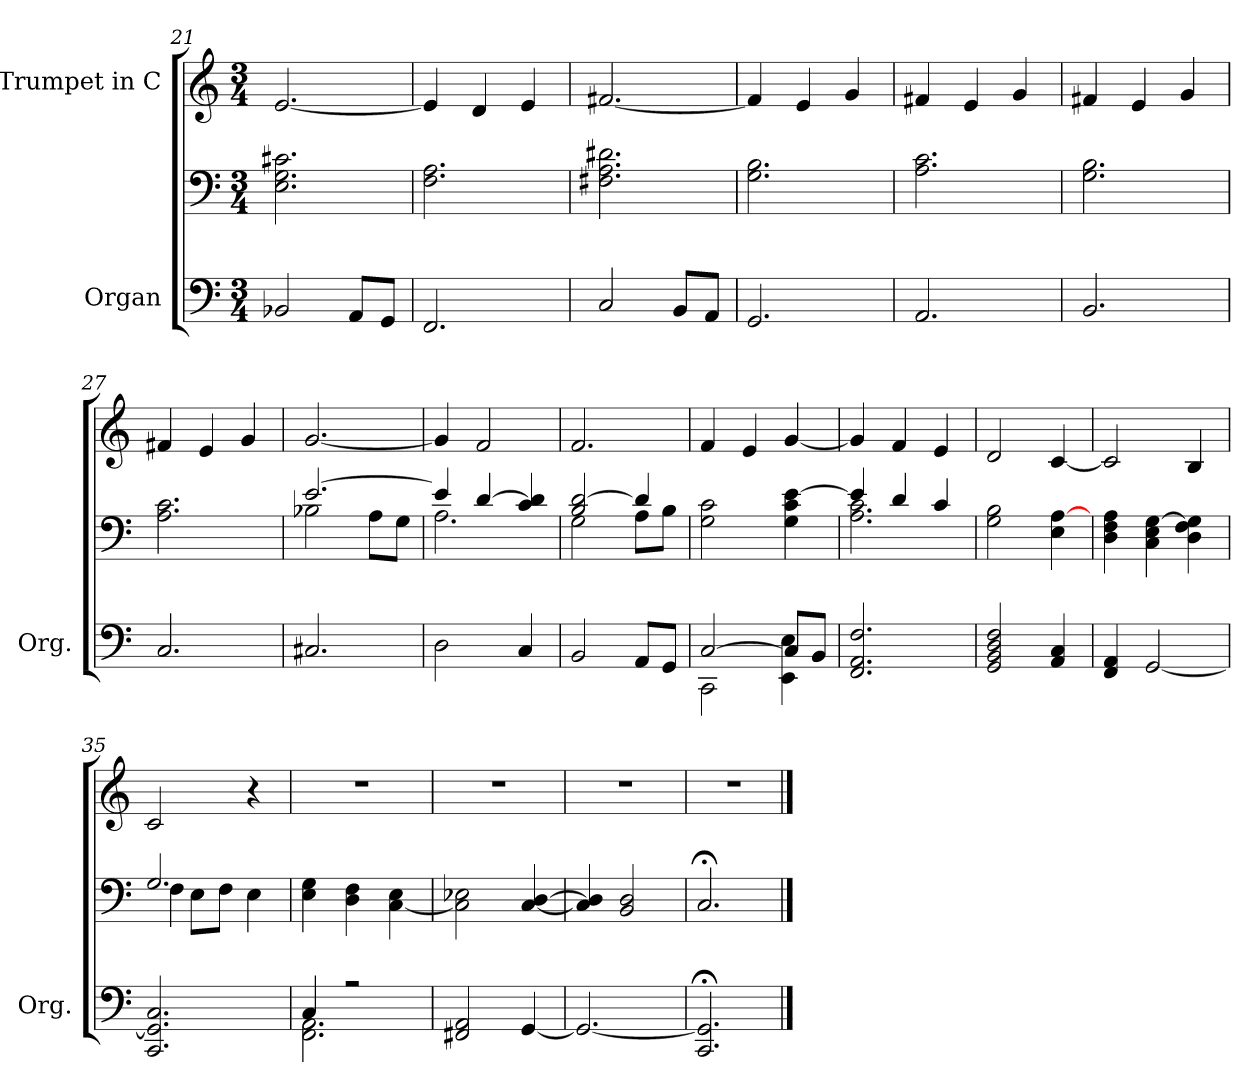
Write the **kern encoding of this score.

**kern	**kern	**kern
*part2	*part2	*part1
*staff3	*staff2	*staff1
*I"Organ	*	*I"Trumpet in C
*I'Org.	*	*
!!LO:PB:g=z
*clefF4	*clefF4	*clefG2
*k[]	*k[]	*k[]
*C:	*C:	*C:
*M3/4	*M3/4	*M3/4
=21	=21	=21
2BB-X/	2.E\ 2.G\ 2.c#X\	[2.e/
8AA/L	.	.
8GG/J	.	.
=22	=22	=22
2.FF/	2.F\ 2.A\	4e/]
.	.	4d/
.	.	4e/
=23	=23	=23
2C/	2.F#X\ 2.A\ 2.d#X\	[2.f#X/
8BB/L	.	.
8AA/J	.	.
=24	=24	=24
2.GG/	2.G\ 2.B\	4f#/]
.	.	4e/
.	.	4g/
=25	=25	=25
2.AA/	2.A\ 2.c\	4f#X/
.	.	4e/
.	.	4g/
=26	=26	=26
2.BB/	2.G\ 2.B\	4f#X/
.	.	4e/
.	.	4g/
=27	=27	=27
2.C/	2.A\ 2.c\	4f#X/
.	.	4e/
.	.	4g/
!!LO:LB:g=z
=28	=28	=28
*	*^	*
2.C#X/	[>2.e/	2B-X\	[2.g/
.	.	8A\L	.
.	.	8G\J	.
=29	=29	=29	=29
2D\	4e/]	2.A\	4g/]
.	[>4d/	.	2f/
4C/	4c/ 4d/]	.	.
=30	=30	=30	=30
2BB/	2B/ [>2d/	2G\	2.f/
8AA/L	4d/]	8A\L	.
8GG/J	.	8B\J	.
*	*v	*v	*
=31	=31	=31
*^	*	*
[>2C/	2CC\	2G\ 2c\	4f/
.	.	.	4e/
8C/L]	4EE\ 4E\	4G\ 4c\ [4e\	[4g/
8BB/J	.	.	.
*v	*v	*	*
=32	=32	=32
*	*^	*
2.FF/ 2.AA/ 2.F/	4e/]	2.A\ 2.c\	4g/]
.	4d/	.	4f/
.	4c/	.	4e/
*	*v	*v	*
=33	=33	=33
2GG/ 2BB/ 2D/ 2F/	2G\ 2B\	2d/
4AA/ 4C/	4E\ [4A\	[4c/
!!LO:LB:g=z
=34	=34	=34
4FF/ 4AA/	4D\ 4F\ 4A\	2c/]
[2GG/	4C\ 4E\ [4G\	.
.	4D\ 4F\ 4G\]	4B/
=35	=35	=35
*	*^	*
2.CC/ 2.GG/] 2.C/	2.G/	4F\	2c/
.	.	8E\L	.
.	.	8F\J	.
.	.	4E\	4r
*	*v	*v	*
=36	=36	=36
*^	*	*
4C/	2.FF\ 2.AA\	4E\ 4G\	2.r
2rA	.	4D\ 4F\	.
.	.	[4C\ 4E\	.
*v	*v	*	*
=37	=37	=37
2FF#X/ 2AA/	2C\] 2E-X\	2.r
[4GG/	[4C/ [4D/	.
=38	=38	=38
2.GG/_	4C/] 4D/]	2.r
.	2BB/ 2D/	.
=39	=39	=39
2.CC/;< 2.GG/];<	2.C;</	2.r
==	==	==
*-	*-	*-
